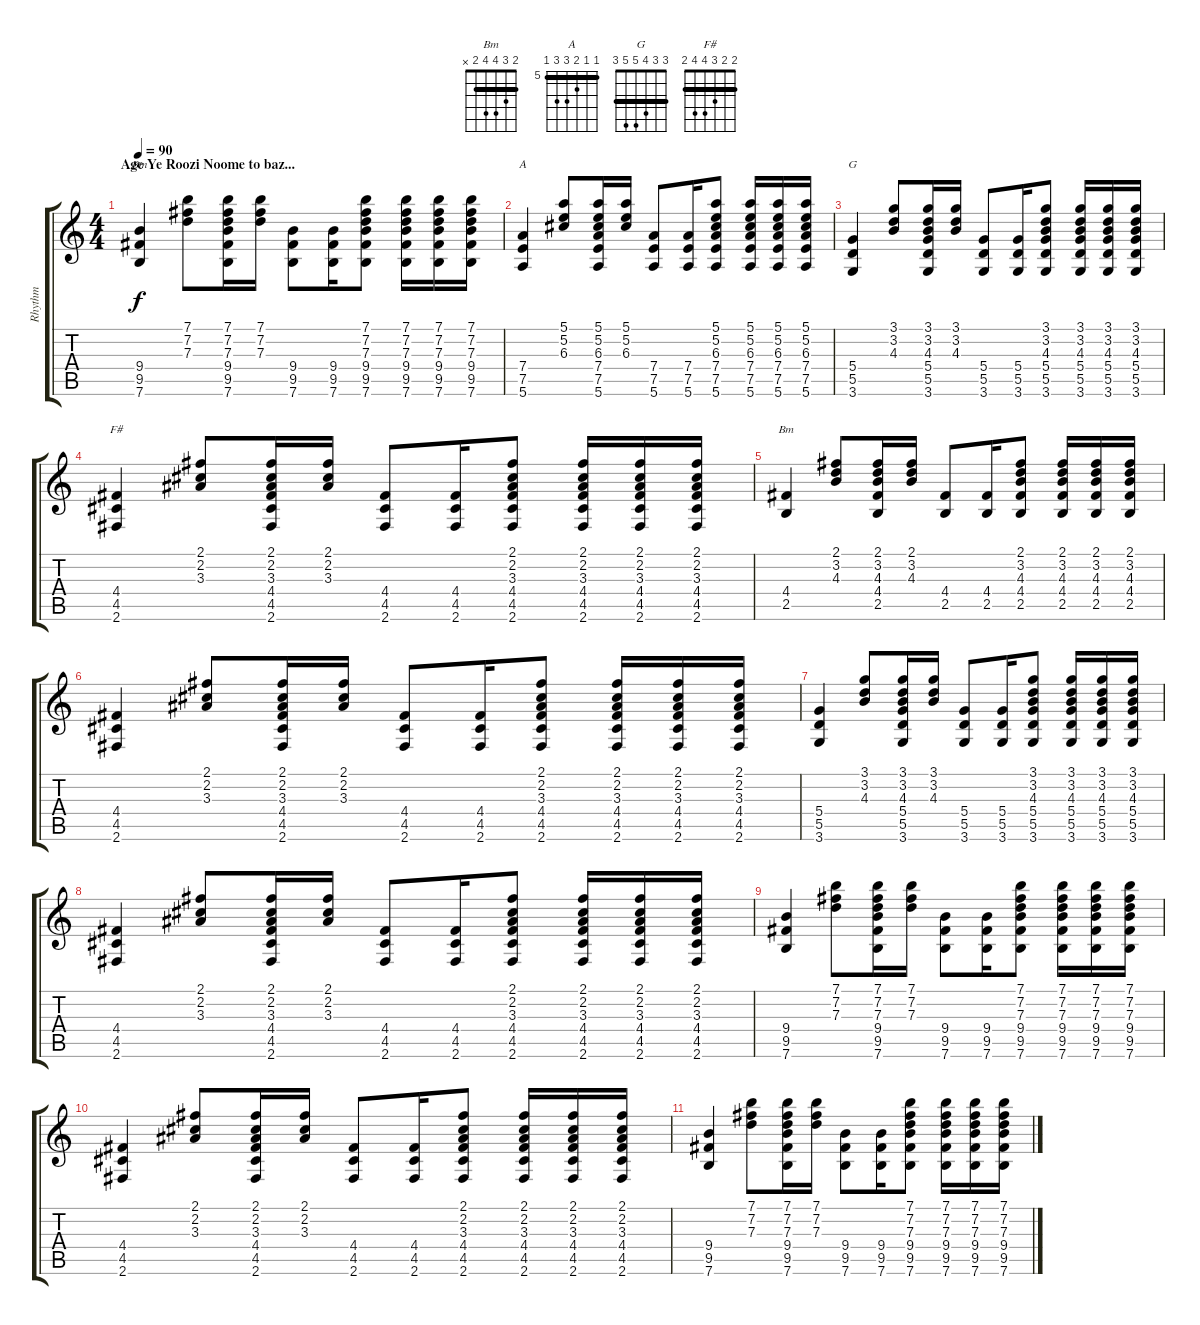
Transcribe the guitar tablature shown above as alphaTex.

\track ("Rhythm" "Rhythm") {instrument acousticguitarnylon}
\staff {score tabs}
\tuning (E4 B3 G3 D3 A2 E2) {hide}
\chord ("Bm" 7 7 7 9 9 7) {firstfret 7 barre 7}
\chord ("A" 5 5 6 7 7 5) {firstfret 5 barre 5}
\chord ("G" 3 3 4 5 5 3) {barre 3}
\chord ("F#" 2 2 3 4 4 2) {barre 2}
\chord ("Bm" 2 3 4 4 2 x) {barre 2}
\ts (4 4)
\section ("" "Age Ye Roozi Noome to baz...")
\tempo 90
\clef g2
\ks c
(9.4 9.5 7.6).4{ch "Bm" dy f} (7.1 7.2 7.3).8 (7.1 7.2 7.3 9.4 9.5 7.6).16 (7.1 7.2 7.3).16 (9.4 9.5 7.6).8 (9.4 9.5 7.6).16 (7.1 7.2 7.3 9.4 9.5 7.6).8 (7.1 7.2 7.3 9.4 9.5 7.6).16 (7.1 7.2 7.3 9.4 9.5 7.6).16 (7.1 7.2 7.3 9.4 9.5 7.6).16 |
(7.4 7.5 5.6).4{ch "A"} (5.1 5.2 6.3).8 (5.1 5.2 6.3 7.4 7.5 5.6).16 (5.1 5.2 6.3).16 (7.4 7.5 5.6).8 (7.4 7.5 5.6).16 (5.1 5.2 6.3 7.4 7.5 5.6).8 (5.1 5.2 6.3 7.4 7.5 5.6).16 (5.1 5.2 6.3 7.4 7.5 5.6).16 (5.1 5.2 6.3 7.4 7.5 5.6).16 |
(5.4 5.5 3.6).4{ch "G"} (3.1 3.2 4.3).8 (3.1 3.2 4.3 5.4 5.5 3.6).16 (3.1 3.2 4.3).16 (5.4 5.5 3.6).8 (5.4 5.5 3.6).16 (3.1 3.2 4.3 5.4 5.5 3.6).8 (3.1 3.2 4.3 5.4 5.5 3.6).16 (3.1 3.2 4.3 5.4 5.5 3.6).16 (3.1 3.2 4.3 5.4 5.5 3.6).16 |
(4.4 4.5 2.6).4{ch "F#"} (2.1 2.2 3.3).8 (2.1 2.2 3.3 4.4 4.5 2.6).16 (2.1 2.2 3.3).16 (4.4 4.5 2.6).8 (4.4 4.5 2.6).16 (2.1 2.2 3.3 4.4 4.5 2.6).8 (2.1 2.2 3.3 4.4 4.5 2.6).16 (2.1 2.2 3.3 4.4 4.5 2.6).16 (2.1 2.2 3.3 4.4 4.5 2.6).16 |
(4.4 2.5).4{ch "Bm"} (2.1 3.2 4.3).8 (2.1 3.2 4.3 4.4 2.5).16 (2.1 3.2 4.3).16 (4.4 2.5).8 (4.4 2.5).16 (2.1 3.2 4.3 4.4 2.5).8 (2.1 3.2 4.3 4.4 2.5).16 (2.1 3.2 4.3 4.4 2.5).16 (2.1 3.2 4.3 4.4 2.5).16 |
(4.4 4.5 2.6).4 (2.1 2.2 3.3).8 (2.1 2.2 3.3 4.4 4.5 2.6).16 (2.1 2.2 3.3).16 (4.4 4.5 2.6).8 (4.4 4.5 2.6).16 (2.1 2.2 3.3 4.4 4.5 2.6).8 (2.1 2.2 3.3 4.4 4.5 2.6).16 (2.1 2.2 3.3 4.4 4.5 2.6).16 (2.1 2.2 3.3 4.4 4.5 2.6).16 |
(5.4 5.5 3.6).4 (3.1 3.2 4.3).8 (3.1 3.2 4.3 5.4 5.5 3.6).16 (3.1 3.2 4.3).16 (5.4 5.5 3.6).8 (5.4 5.5 3.6).16 (3.1 3.2 4.3 5.4 5.5 3.6).8 (3.1 3.2 4.3 5.4 5.5 3.6).16 (3.1 3.2 4.3 5.4 5.5 3.6).16 (3.1 3.2 4.3 5.4 5.5 3.6).16 |
(4.4 4.5 2.6).4{volume 0} (2.1 2.2 3.3).8 (2.1 2.2 3.3 4.4 4.5 2.6).16 (2.1 2.2 3.3).16 (4.4 4.5 2.6).8 (4.4 4.5 2.6).16 (2.1 2.2 3.3 4.4 4.5 2.6).8 (2.1 2.2 3.3 4.4 4.5 2.6).16 (2.1 2.2 3.3 4.4 4.5 2.6).16 (2.1 2.2 3.3 4.4 4.5 2.6).16 |
(9.4 9.5 7.6).4 (7.1 7.2 7.3).8 (7.1 7.2 7.3 9.4 9.5 7.6).16 (7.1 7.2 7.3).16 (9.4 9.5 7.6).8 (9.4 9.5 7.6).16 (7.1 7.2 7.3 9.4 9.5 7.6).8 (7.1 7.2 7.3 9.4 9.5 7.6).16 (7.1 7.2 7.3 9.4 9.5 7.6).16 (7.1 7.2 7.3 9.4 9.5 7.6).16 |
(4.4 4.5 2.6).4 (2.1 2.2 3.3).8 (2.1 2.2 3.3 4.4 4.5 2.6).16 (2.1 2.2 3.3).16 (4.4 4.5 2.6).8 (4.4 4.5 2.6).16 (2.1 2.2 3.3 4.4 4.5 2.6).8 (2.1 2.2 3.3 4.4 4.5 2.6).16 (2.1 2.2 3.3 4.4 4.5 2.6).16 (2.1 2.2 3.3 4.4 4.5 2.6).16 |
(9.4 9.5 7.6).4 (7.1 7.2 7.3).8 (7.1 7.2 7.3 9.4 9.5 7.6).16 (7.1 7.2 7.3).16 (9.4 9.5 7.6).8 (9.4 9.5 7.6).16 (7.1 7.2 7.3 9.4 9.5 7.6).8 (7.1 7.2 7.3 9.4 9.5 7.6).16 (7.1 7.2 7.3 9.4 9.5 7.6).16 (7.1 7.2 7.3 9.4 9.5 7.6).16
